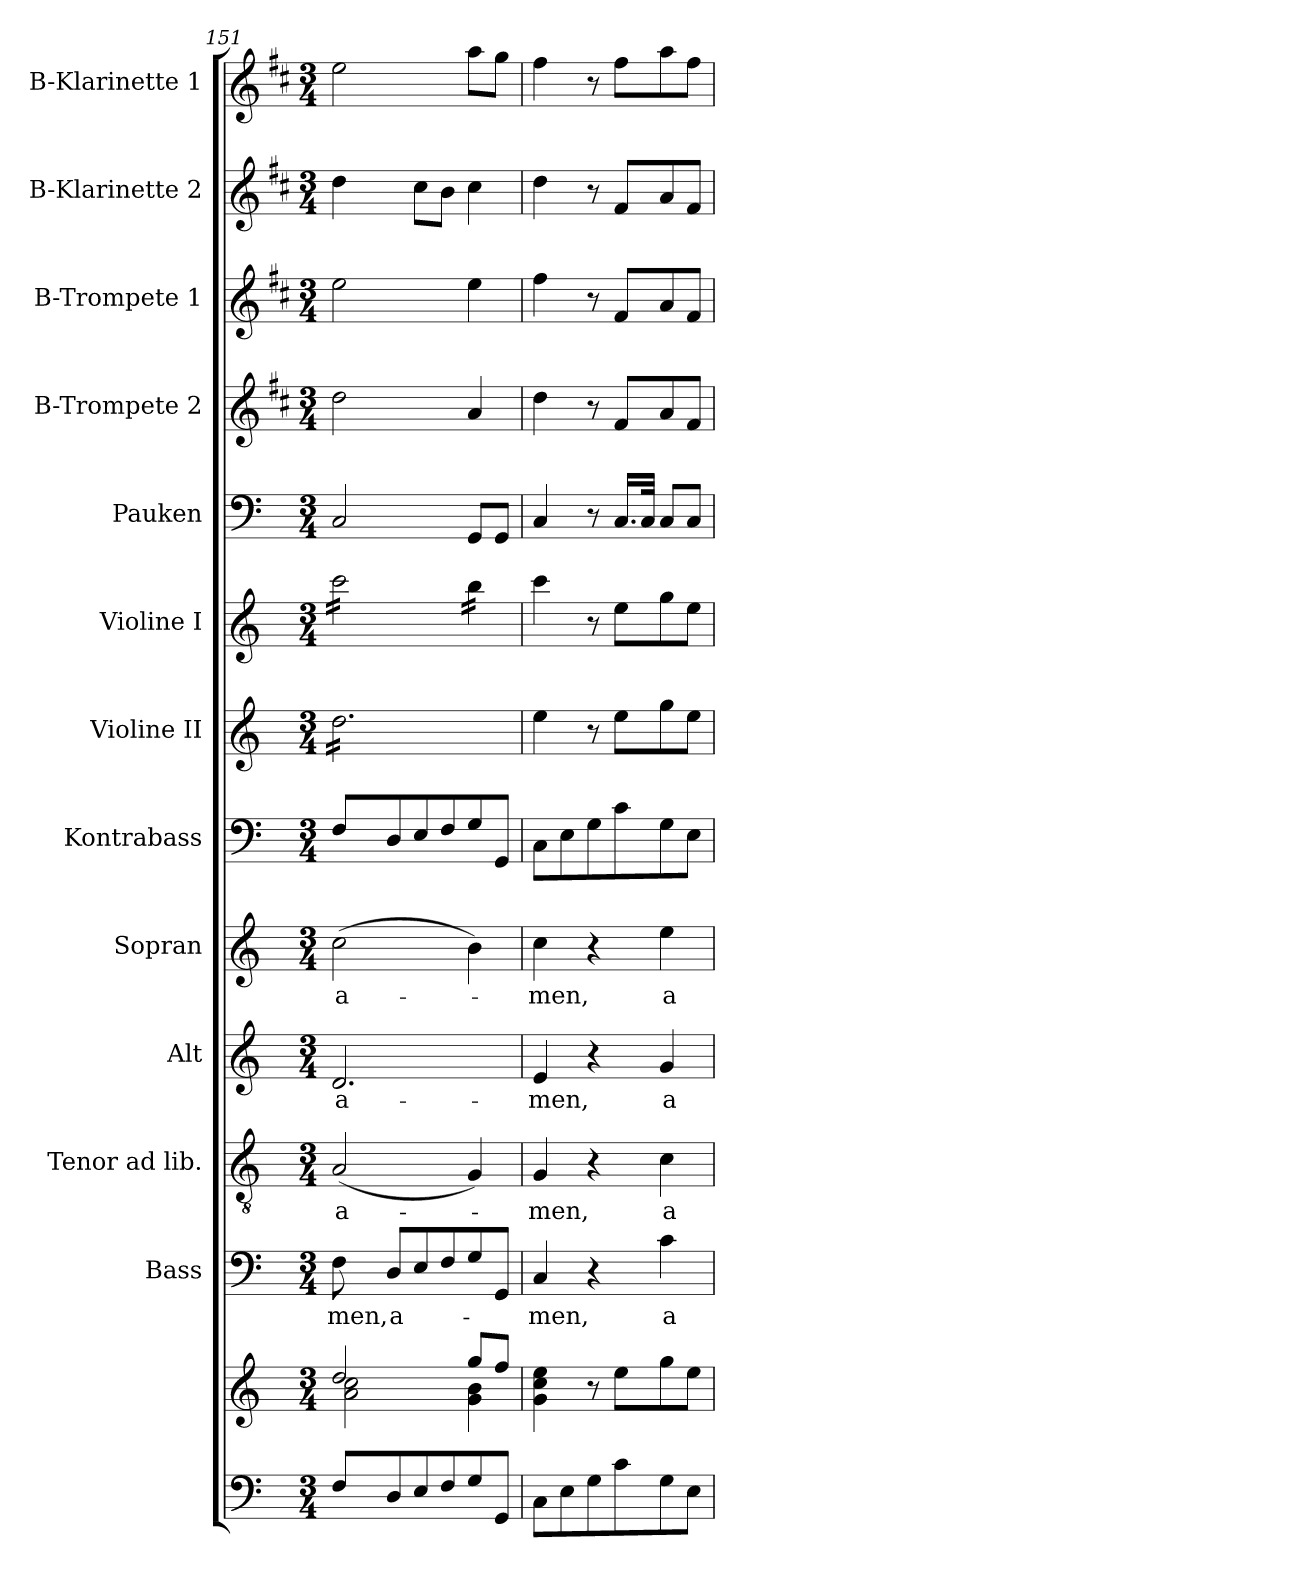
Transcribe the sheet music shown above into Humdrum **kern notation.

**kern	**kern	**kern	**text	**kern	**text	**kern	**text	**kern	**text	**kern	**kern	**kern	**kern	**kern	**kern	**kern	**kern
*part13	*part13	*part12	*part12	*part11	*part11	*part10	*part10	*part9	*part9	*part8	*part7	*part6	*part5	*part4	*part3	*part2	*part1
*staff14	*staff13	*staff12	*staff12	*staff11	*staff11	*staff10	*staff10	*staff9	*staff9	*staff8	*staff7	*staff6	*staff5	*staff4	*staff3	*staff2	*staff1
*	*	*I"Bass	*	*I"Tenor ad lib.	*	*I"Alt	*	*I"Sopran	*	*I"Kontrabass	*I"Violine II	*I"Violine I	*I"Pauken	*I"B-Trompete 2	*I"B-Trompete 1	*I"B-Klarinette 2	*I"B-Klarinette 1
*	*	*I'B.	*	*I'T.	*	*I'A.	*	*I'S.	*	*I'Kb.	*I'Vl. II	*I'Vl. I	*I'Pk.	*I'Trp. 2	*I'Trp. 1	*I'B Kl. 2	*I'B Kl. 1
*clefF4	*clefG2	*clefF4	*	*clefGv2	*	*clefG2	*	*clefG2	*	*clefF4	*clefG2	*clefG2	*clefF4	*clefG2	*clefG2	*clefG2	*clefG2
*	*	*	*	*	*	*	*	*	*	*ITrd7c12	*	*	*	*ITrd1c2	*ITrd1c2	*ITrd1c2	*ITrd1c2
*k[]	*k[]	*k[]	*	*k[]	*	*k[]	*	*k[]	*	*k[]	*k[]	*k[]	*k[]	*k[]	*k[]	*k[]	*k[]
*C:	*C:	*C:	*	*C:	*	*C:	*	*C:	*	*C:	*C:	*C:	*C:	*C:	*C:	*C:	*C:
*M3/4	*M3/4	*M3/4	*	*M3/4	*	*M3/4	*	*M3/4	*	*M3/4	*M3/4	*M3/4	*M3/4	*M3/4	*M3/4	*M3/4	*M3/4
=151	=151	=151	=151	=151	=151	=151	=151	=151	=151	=151	=151	=151	=151	=151	=151	=151	=151
*	*^	*	*	*	*	*	*	*	*	*	*	*	*	*	*	*	*
!	!	!	!	!LO:LY:b	!	!LO:LY:b	!	!LO:LY:b	!	!LO:LY:b	!	!	!	!	!	!	!	!
*	*	*	*	*	*	*	*	*	*	*	*	*tremolo	*	*	*	*	*	*
*	*	*	*	*	*	*	*	*	*	*	*	*	*tremolo	*	*	*	*	*
8F/L	2dd/	2a\ 2cc\	8F\	-men,	(<2A/	a-	2.d/	a-	(>2cc\	a-	8FF/L	16dd\LL	16ccc\LL	2C/	2cc\	2dd\	4cc\	2dd\
.	.	.	.	.	.	.	.	.	.	.	.	16dd\	16ccc\	.	.	.	.	.
!	!	!	!	!LO:LY:b	!	!	!	!	!	!	!	!	!	!	!	!	!	!
8D/	.	.	8D/L	a-	.	.	.	.	.	.	8DD/	16dd\	16ccc\	.	.	.	.	.
.	.	.	.	.	.	.	.	.	.	.	.	16dd\	16ccc\	.	.	.	.	.
8E/	.	.	8E/	.	.	.	.	.	.	.	8EE/	16dd\	16ccc\	.	.	.	8b\L	.
.	.	.	.	.	.	.	.	.	.	.	.	16dd\	16ccc\	.	.	.	.	.
8F/	.	.	8F/	.	.	.	.	.	.	.	8FF/	16dd\	16ccc\	.	.	.	8a\J	.
.	.	.	.	.	.	.	.	.	.	.	.	16dd\	16ccc\JJ	.	.	.	.	.
8G/	8gg/L	4g\ 4b\	8G/	.	4G/)	.	.	.	4b\)	.	8GG/	16dd\	16bb\LL	8GG/L	4g/	4dd\	4b\	8gg\L
.	.	.	.	.	.	.	.	.	.	.	.	16dd\	16bb\	.	.	.	.	.
8GG/J	8ff/J	.	8GG/J	.	.	.	.	.	.	.	8GGG/J	16dd\	16bb\	8GG/J	.	.	.	8ff\J
.	.	.	.	.	.	.	.	.	.	.	.	16dd\JJ	16bb\JJ	.	.	.	.	.
*	*	*	*	*	*	*	*	*	*	*	*	*	*Xtremolo	*	*	*	*	*
*	*	*	*	*	*	*	*	*	*	*	*	*Xtremolo	*	*	*	*	*	*
*	*v	*v	*	*	*	*	*	*	*	*	*	*	*	*	*	*	*	*
=152	=152	=152	=152	=152	=152	=152	=152	=152	=152	=152	=152	=152	=152	=152	=152	=152	=152
!	!	!	!LO:LY:b	!	!LO:LY:b	!	!LO:LY:b	!	!LO:LY:b	!	!	!	!	!	!	!	!
8C\L	4g\ 4cc\ 4ee\	4C/	-men,	4G/	-men,	4e/	-men,	4cc\	-men,	8CC\L	4ee\	4ccc\	4C/	4cc\	4ee\	4cc\	4ee\
8E\	.	.	.	.	.	.	.	.	.	8EE\	.	.	.	.	.	.	.
8G\	8r	4r	.	4r	.	4r	.	4r	.	8GG\	8r	8r	8r	8r	8r	8r	8r
8c\	8ee\L	.	.	.	.	.	.	.	.	8C\	8ee\L	8ee\L	16.C/LL	8e/L	8e/L	8e/L	8ee\L
.	.	.	.	.	.	.	.	.	.	.	.	.	32C/JJk	.	.	.	.
!	!	!	!LO:LY:b	!	!LO:LY:b	!	!LO:LY:b	!	!LO:LY:b	!	!	!	!	!	!	!	!
8G\	8gg\	4c\	a-	4c\	a-	4g/	a-	4ee\	a-	8GG\	8gg\	8gg\	8C/L	8g/	8g/	8g/	8gg\
8E\J	8ee\J	.	.	.	.	.	.	.	.	8EE\J	8ee\J	8ee\J	8C/J	8e/J	8e/J	8e/J	8ee\J
=	=	=	=	=	=	=	=	=	=	=	=	=	=	=	=	=	=
*-	*-	*-	*-	*-	*-	*-	*-	*-	*-	*-	*-	*-	*-	*-	*-	*-	*-
